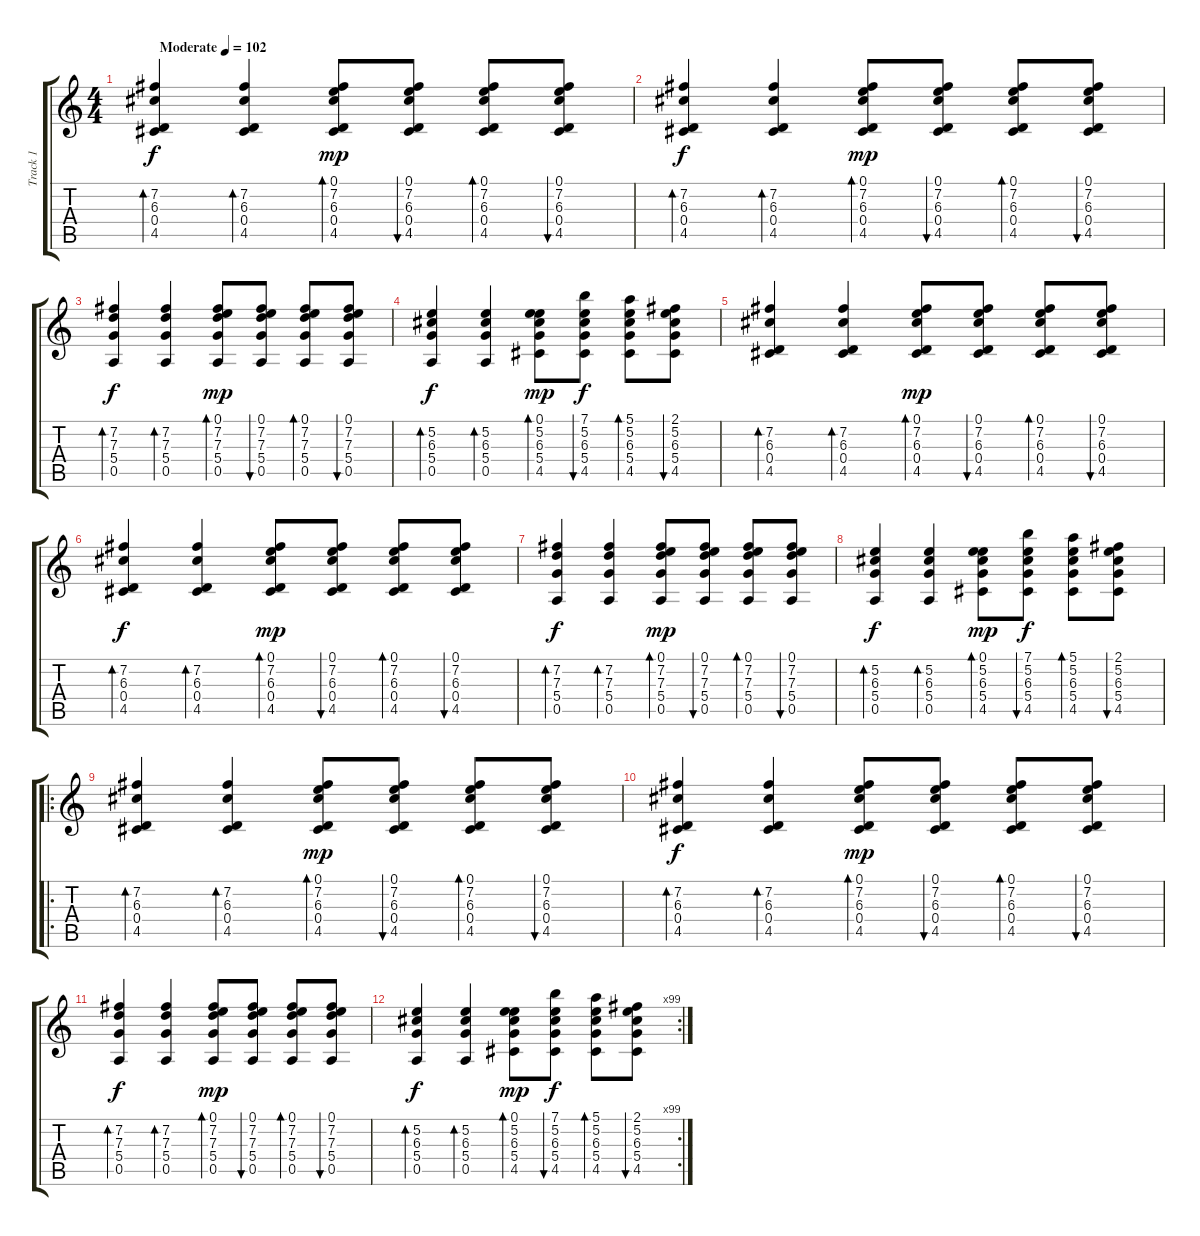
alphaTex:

\track ("Track 1" "Track 1") {instrument electricguitarjazz}
\staff {score tabs}
\tuning (E4 B3 G3 D3 A2 E2) {hide}
\ts (4 4)
\tempo (102 "Moderate")
\clef g2
\ks c
(7.2 6.3 0.4 4.5).4{bd 120 dy f instrument electricguitarjazz} (7.2 6.3 0.4 4.5).4{bd 120} (0.1 7.2 6.3 0.4 4.5).8{bd 120 dy mp} (0.1 7.2 6.3 0.4 4.5).8{bu 120} (0.1 7.2 6.3 0.4 4.5).8{bd 120} (0.1 7.2 6.3 0.4 4.5).8{bu 120} |
(7.2 6.3 0.4 4.5).4{bd 120 dy f} (7.2 6.3 0.4 4.5).4{bd 120} (0.1 7.2 6.3 0.4 4.5).8{bd 120 dy mp} (0.1 7.2 6.3 0.4 4.5).8{bu 120} (0.1 7.2 6.3 0.4 4.5).8{bd 120} (0.1 7.2 6.3 0.4 4.5).8{bu 120} |
(7.2 7.3 5.4 0.5).4{bd 120 dy f} (7.2 7.3 5.4 0.5).4{bd 120} (0.1 7.2 7.3 5.4 0.5).8{bd 120 dy mp} (0.1 7.2 7.3 5.4 0.5).8{bu 120} (0.1 7.2 7.3 5.4 0.5).8{bd 120} (0.1 7.2 7.3 5.4 0.5).8{bu 120} |
(5.2 6.3 5.4 0.5).4{bd 120 dy f} (5.2 6.3 5.4 0.5).4{bd 120} (0.1 5.2 6.3 5.4 4.5).8{bd 120 dy mp} (7.1 5.2 6.3 5.4 4.5).8{bu 120 dy f} (5.1 5.2 6.3 5.4 4.5).8{bd 120} (2.1 5.2 6.3 5.4 4.5).8{bu 120} |
(7.2 6.3 0.4 4.5).4{bd 120} (7.2 6.3 0.4 4.5).4{bd 120} (0.1 7.2 6.3 0.4 4.5).8{bd 120 dy mp} (0.1 7.2 6.3 0.4 4.5).8{bu 120} (0.1 7.2 6.3 0.4 4.5).8{bd 120} (0.1 7.2 6.3 0.4 4.5).8{bu 120} |
(7.2 6.3 0.4 4.5).4{bd 120 dy f} (7.2 6.3 0.4 4.5).4{bd 120} (0.1 7.2 6.3 0.4 4.5).8{bd 120 dy mp} (0.1 7.2 6.3 0.4 4.5).8{bu 120} (0.1 7.2 6.3 0.4 4.5).8{bd 120} (0.1 7.2 6.3 0.4 4.5).8{bu 120} |
(7.2 7.3 5.4 0.5).4{bd 120 dy f} (7.2 7.3 5.4 0.5).4{bd 120} (0.1 7.2 7.3 5.4 0.5).8{bd 120 dy mp} (0.1 7.2 7.3 5.4 0.5).8{bu 120} (0.1 7.2 7.3 5.4 0.5).8{bd 120} (0.1 7.2 7.3 5.4 0.5).8{bu 120} |
(5.2 6.3 5.4 0.5).4{bd 120 dy f} (5.2 6.3 5.4 0.5).4{bd 120} (0.1 5.2 6.3 5.4 4.5).8{bd 120 dy mp} (7.1 5.2 6.3 5.4 4.5).8{bu 120 dy f} (5.1 5.2 6.3 5.4 4.5).8{bd 120} (2.1 5.2 6.3 5.4 4.5).8{bu 120} |
\ro
(7.2 6.3 0.4 4.5).4{bd 120} (7.2 6.3 0.4 4.5).4{bd 120} (0.1 7.2 6.3 0.4 4.5).8{bd 120 dy mp} (0.1 7.2 6.3 0.4 4.5).8{bu 120} (0.1 7.2 6.3 0.4 4.5).8{bd 120} (0.1 7.2 6.3 0.4 4.5).8{bu 120} |
(7.2 6.3 0.4 4.5).4{bd 120 dy f} (7.2 6.3 0.4 4.5).4{bd 120} (0.1 7.2 6.3 0.4 4.5).8{bd 120 dy mp} (0.1 7.2 6.3 0.4 4.5).8{bu 120} (0.1 7.2 6.3 0.4 4.5).8{bd 120} (0.1 7.2 6.3 0.4 4.5).8{bu 120} |
(7.2 7.3 5.4 0.5).4{bd 120 dy f} (7.2 7.3 5.4 0.5).4{bd 120} (0.1 7.2 7.3 5.4 0.5).8{bd 120 dy mp} (0.1 7.2 7.3 5.4 0.5).8{bu 120} (0.1 7.2 7.3 5.4 0.5).8{bd 120} (0.1 7.2 7.3 5.4 0.5).8{bu 120} |
\rc 99
(5.2 6.3 5.4 0.5).4{bd 120 dy f} (5.2 6.3 5.4 0.5).4{bd 120} (0.1 5.2 6.3 5.4 4.5).8{bd 120 dy mp} (7.1 5.2 6.3 5.4 4.5).8{bu 120 dy f} (5.1 5.2 6.3 5.4 4.5).8{bd 120} (2.1 5.2 6.3 5.4 4.5).8{bu 120}
